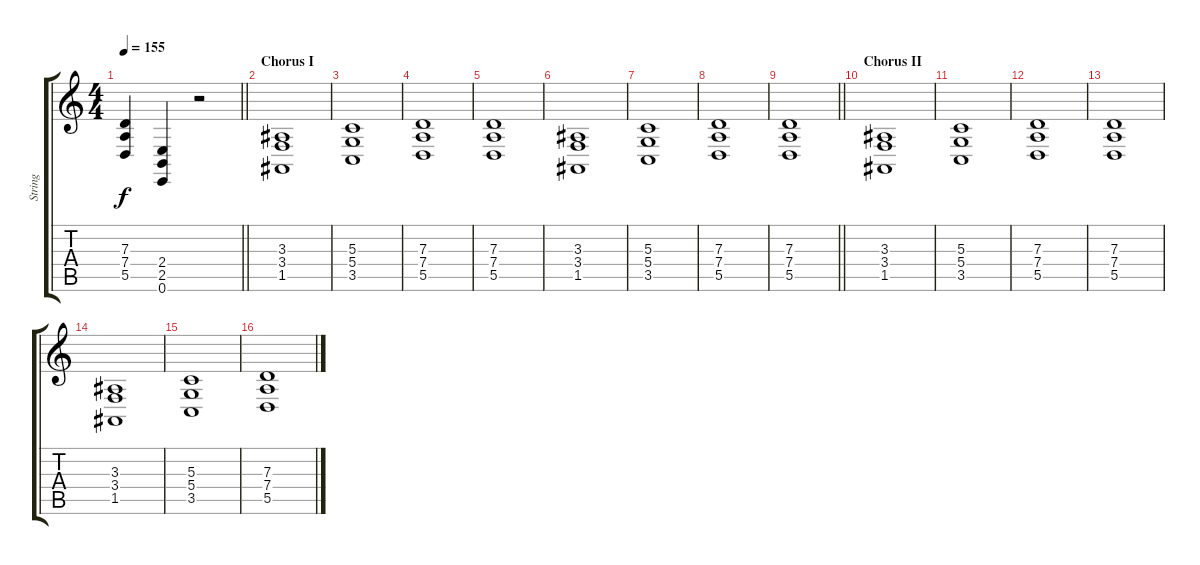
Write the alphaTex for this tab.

\track ("String" "String") {instrument synthstrings1}
\staff {score tabs}
\tuning (E4 B3 G3 D3 A2 E2) {hide}
\ts (4 4)
\tempo 155
\clef g2
\barLineRight lightlight
\ks c
(7.3 7.4 5.5).4{dy f} (2.4 2.5 0.6).4 r.2 |
\section ("" "Chorus I")
(3.3 3.4 1.5).1 |
(5.3 5.4 3.5).1 |
(7.3 7.4 5.5).1 |
(7.3 7.4 5.5).1 |
(3.3 3.4 1.5).1 |
(5.3 5.4 3.5).1 |
(7.3 7.4 5.5).1 |
\barLineRight lightlight
(7.3 7.4 5.5).1 |
\section ("" "Chorus II")
(3.3 3.4 1.5).1 |
(5.3 5.4 3.5).1 |
(7.3 7.4 5.5).1 |
(7.3 7.4 5.5).1 |
(3.3 3.4 1.5).1 |
(5.3 5.4 3.5).1 |
(7.3 7.4 5.5).1
